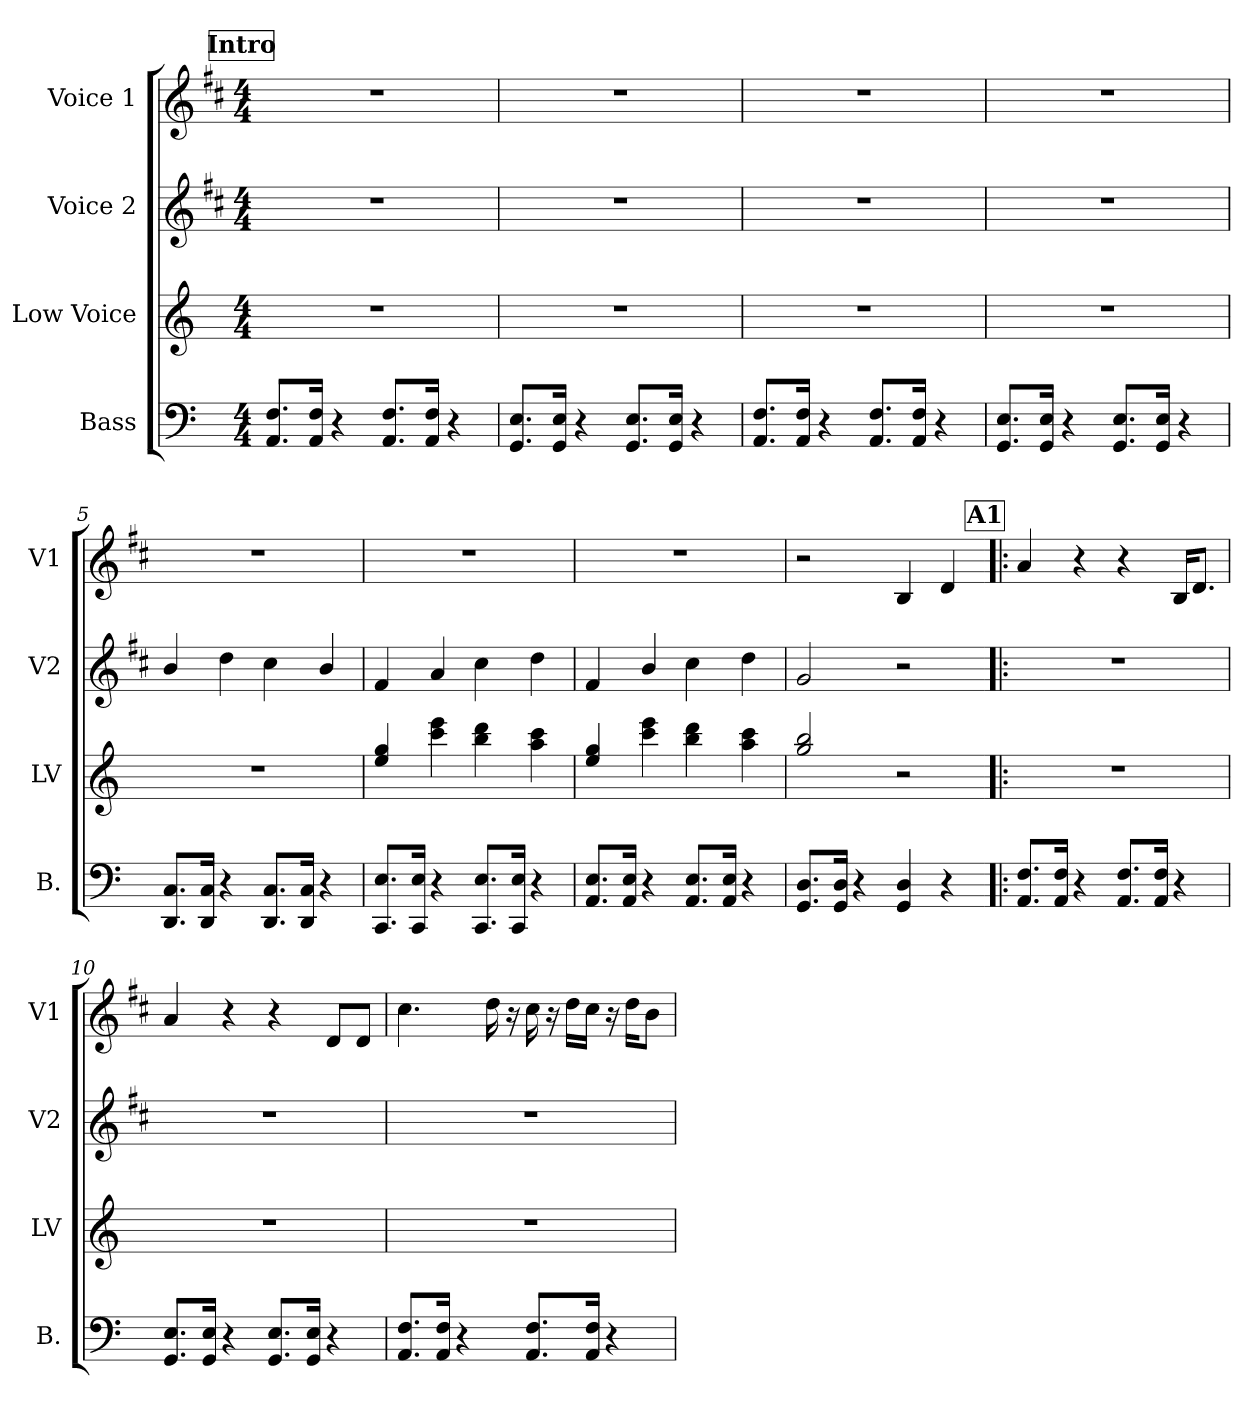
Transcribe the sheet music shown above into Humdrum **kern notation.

**kern	**kern	**kern	**kern
*part4	*part3	*part2	*part1
*staff4	*staff3	*staff2	*staff1
*I"Bass	*I"Low Voice	*I"Voice 2	*I"Voice 1
*I'B.	*I'LV	*I'V2	*I'V1
*clefF4	*clefG2	*clefG2	*clefG2
*	*ITrd8c14	*ITrd1c2	*ITrd1c2
*k[]	*k[]	*k[]	*k[]
*M4/4	*M4/4	*M4/4	*M4/4
!!LO:REH:place=s1:a:B:fs=14:t=Intro
=1	=1	=1	=1
8.AA/ 8.F/L	1r	1r	1r
16AA/ 16F/Jk	.	.	.
4r	.	.	.
8.AA/ 8.F/L	.	.	.
16AA/ 16F/Jk	.	.	.
4r	.	.	.
=2	=2	=2	=2
8.GG/ 8.E/L	1r	1r	1r
16GG/ 16E/Jk	.	.	.
4r	.	.	.
8.GG/ 8.E/L	.	.	.
16GG/ 16E/Jk	.	.	.
4r	.	.	.
=3	=3	=3	=3
8.AA/ 8.F/L	1r	1r	1r
16AA/ 16F/Jk	.	.	.
4r	.	.	.
8.AA/ 8.F/L	.	.	.
16AA/ 16F/Jk	.	.	.
4r	.	.	.
=4	=4	=4	=4
8.GG/ 8.E/L	1r	1r	1r
16GG/ 16E/Jk	.	.	.
4r	.	.	.
8.GG/ 8.E/L	.	.	.
16GG/ 16E/Jk	.	.	.
4r	.	.	.
=5	=5	=5	=5
8.DD/ 8.C/L	1r	4a/	1r
16DD/ 16C/Jk	.	.	.
4r	.	4cc\	.
8.DD/ 8.C/L	.	4b\	.
16DD/ 16C/Jk	.	.	.
4r	.	4a/	.
!!LO:LB:g=z
=6	=6	=6	=6
8.CC/ 8.E/L	4e/ 4g/	4e/	1r
16CC/ 16E/Jk	.	.	.
4r	4cc\ 4ee\	4g/	.
8.CC/ 8.E/L	4b\ 4dd\	4b\	.
16CC/ 16E/Jk	.	.	.
4r	4a\ 4cc\	4cc\	.
=7	=7	=7	=7
8.AA/ 8.E/L	4e/ 4g/	4e/	1r
16AA/ 16E/Jk	.	.	.
4r	4cc\ 4ee\	4a/	.
8.AA/ 8.E/L	4b\ 4dd\	4b\	.
16AA/ 16E/Jk	.	.	.
4r	4a\ 4cc\	4cc\	.
=8	=8	=8	=8
*	*	*	*MM120
8.GG/ 8.D/L	2g/ 2b/	2f/	2r
16GG/ 16D/Jk	.	.	.
4r	.	.	.
4GG/ 4D/	2r	2r	4A/
4r	.	.	4c/
!!LO:REH:place=s1:a:B:fs=14:t=A1
=9!|:	=9!|:	=9!|:	=9!|:
8.AA/ 8.F/L	1r	1r	4g/
16AA/ 16F/Jk	.	.	.
4r	.	.	4r
8.AA/ 8.F/L	.	.	4r
16AA/ 16F/Jk	.	.	.
4r	.	.	16A/KL
.	.	.	8.c/J
=10	=10	=10	=10
8.GG/ 8.E/L	1r	1r	4g/
16GG/ 16E/Jk	.	.	.
4r	.	.	4r
8.GG/ 8.E/L	.	.	4r
16GG/ 16E/Jk	.	.	.
4r	.	.	8c/L
.	.	.	8c/J
!!LO:LB:g=z
=11	=11	=11	=11
8.AA/ 8.F/L	1r	1r	4.b\
16AA/ 16F/Jk	.	.	.
4r	.	.	.
.	.	.	16cc\
.	.	.	16r
8.AA/ 8.F/L	.	.	16b\
.	.	.	16r
.	.	.	16cc\LL
16AA/ 16F/Jk	.	.	16b\JJ
4r	.	.	16r
.	.	.	16cc\KL
.	.	.	8a\J
=	=	=	=
*-	*-	*-	*-
